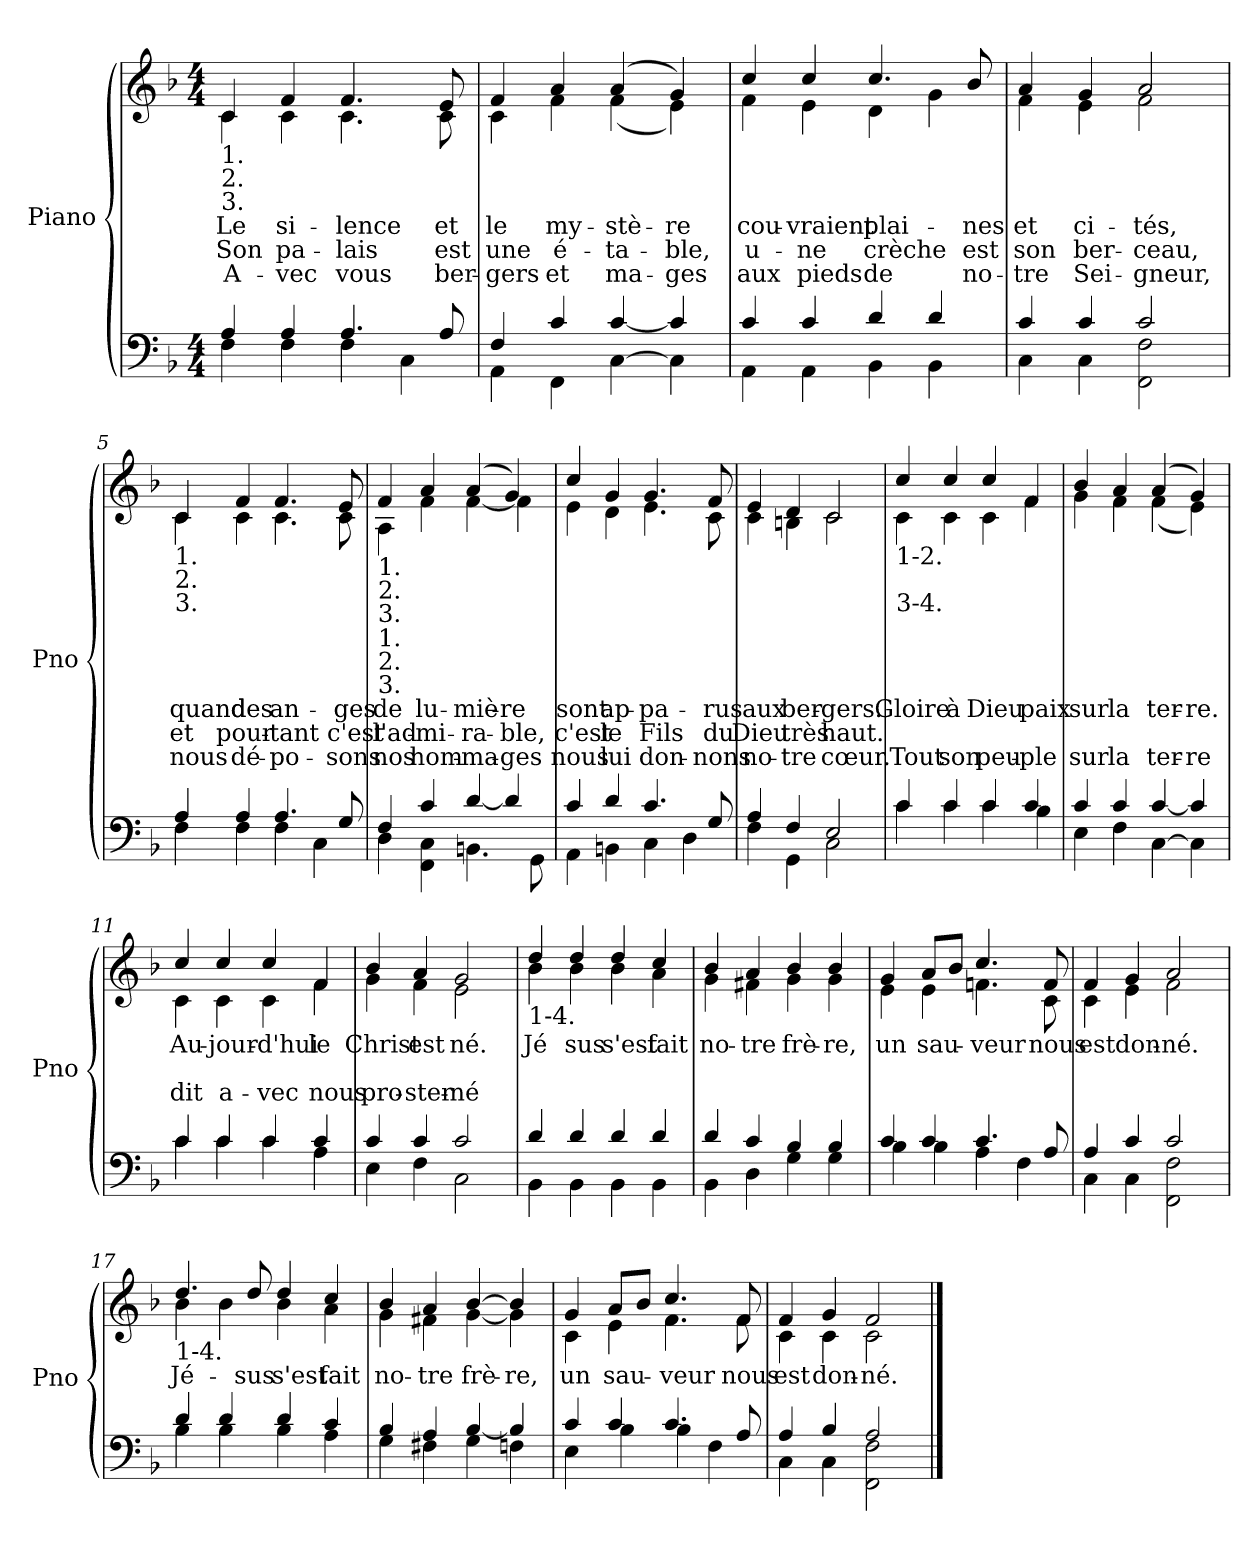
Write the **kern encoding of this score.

**kern	**kern	**text	**text	**text
*part1	*part1	*part1	*part1	*part1
*staff2	*staff1	*staff1	*staff1	*staff1
*I"Piano	*	*	*	*
*I'Pno	*	*	*	*
*clefF4	*clefG2	*	*	*
*k[b-]	*k[b-]	*	*	*
*F:	*F:	*	*	*
*M4/4	*M4/4	*	*	*
=1	=1	=1	=1	=1
*^	*^	*	*	*
*	*^	*	*	*	*	*
!	!	!	!LO:TX:b:t=1.\n2.\n3.	!	!	!	!
1ryy	4A/	4F\	4c/	4c\	Le	Son	A-
.	4A/	4F\	4f/	4c\	si-	pa-	-vec
.	4.A/	4F\	4.f/	4.c\	-lence	-lais	vous
.	.	4C\	.	.	.	.	.
.	8A/	.	8e/	8c\	et	est	ber-
=2	=2	=2	=2	=2	=2	=2	=2
1ryy	4F/	4AA\	4f/	4c\	le	une	-gers
.	4c/	4FF\	4a/	4f\	my-	é-	et
.	[4c/	[4C\	(4a/	(4f\	-stè-	-ta-	ma-
.	4c/]	4C\]	4g/)	4e\)	-re	-ble,	-ges
=3	=3	=3	=3	=3	=3	=3	=3
1ryy	4c/	4AA\	4cc/	4f\	cou-	u-	aux
.	4c/	4AA\	4cc/	4e\	-vraient	-ne	pieds
.	4d/	4BB-\	4.cc/	4d\	plai-	crèche	de
.	4d/	4BB-\	.	4g\	.	.	.
.	.	.	8b-/	.	-nes	est	no-
=4	=4	=4	=4	=4	=4	=4	=4
1ryy	4c/	4C\	4a/	4f\	et	son	-tre
.	4c/	4C\	4g/	4e\	ci-	ber-	Sei-
.	2c/	2FF\ 2F\	2a/	2f\	-tés,	-ceau,	-gneur,
!!LO:LB:g=z	!!
=5	=5	=5	=5	=5	=5	=5	=5
!	!	!	!LO:TX:b:t=1.\n2.\n3.	!	!	!	!
1ryy	4A/	4F\	4c/	4c\	quand	et	nous
.	4A/	4F\	4f/	4c\	des	pour-	dé-
.	4.A/	4F\	4.f/	4.c\	an-	-tant	-po-
.	.	4C\	.	.	.	.	.
.	8G/	.	8e/	8c\	-ges	c'est	-sons
=6	=6	=6	=6	=6	=6	=6	=6
!	!	!	!LO:TX:b:t=1.\n2.\n3.	!	!	!	!
!	!	!	!LO:TX:b:t=1.\n2.\n3.	!	!	!	!
1ryy	4F/	4D\	4f/	4A\	de	l'ad-	nos
.	4c/	4FF\ 4C\	4a/	4f\	lu-	-mi-	hom-
.	[4d/	4.BBn\	(4a/	[4f\	-miè-	-ra-	-ma-
.	4d/]	.	4g/)	4f\]	-re	-ble,	-ges
.	.	8GG\	.	.	.	.	.
=7	=7	=7	=7	=7	=7	=7	=7
1ryy	4c/	4AA\	4cc/	4e\	sont	c'est	nous
.	4d/	4BBn\	4g/	4d\	ap-	le	lui
.	4.c/	4C\	4.g/	4.e\	-pa-	Fils	don-
.	.	4D\	.	.	.	.	.
.	8G/	.	8f/	8c\	-rus	du	-nons
=8	=8	=8	=8	=8	=8	=8	=8
1ryy	4A/	4F\	4e/	4c\	aux	Dieu	no-
.	4F/	4GG\	4d/	4Bn\	ber-	très	-tre
.	2E/	2C\	2c/	2c\	-gers.	haut.	cœur.
!!LO:LB:g=z	!!
=9	=9	=9	=9	=9	=9	=9	=9
!	!	!	!LO:TX:b:t=1-2.\n\n3-4.	!	!	!	!
1ryy	4c/	4c\	4cc/	4c\	Gloire	.	Tout
.	4c/	4c\	4cc/	4c\	à	.	son
.	4c/	4c\	4cc/	4c\	Dieu	.	peu-
.	4c/	4B-\	4f/	4f\	paix	.	-ple
=10	=10	=10	=10	=10	=10	=10	=10
1ryy	4c/	4E\	4b-/	4g\	sur	.	sur
.	4c/	4F\	4a/	4f\	la	.	la
.	[4c/	[4C\	(4a/	(4f\	ter-	.	ter-
.	4c/]	4C\]	4g/)	4e\)	-re.	.	-re
=11	=11	=11	=11	=11	=11	=11	=11
1ryy	4c/	4c\	4cc/	4c\	Au-	.	dit
.	4c/	4c\	4cc/	4c\	-jour-	.	a-
.	4c/	4c\	4cc/	4c\	-d'hui	.	-vec
.	4c/	4A\	4f/	4f\	le	.	nous
=12	=12	=12	=12	=12	=12	=12	=12
1ryy	4c/	4E\	4b-/	4g\	Christ	.	pro-
.	4c/	4F\	4a/	4f\	est	.	-ster-
.	2c/	2C\	2g/	2e\	né.	.	-né
!!LO:LB:g=z	!!
=13	=13	=13	=13	=13	=13	=13	=13
!	!	!	!LO:TX:b:t=1-4.	!	!	!	!
1ryy	4d/	4BB-\	4dd/	4b-\	Jé	.	.
.	4d/	4BB-\	4dd/	4b-\	sus	.	.
.	4d/	4BB-\	4dd/	4b-\	s'est	.	.
.	4d/	4BB-\	4cc/	4a\	fait	.	.
=14	=14	=14	=14	=14	=14	=14	=14
1ryy	4d/	4BB-\	4b-/	4g\	no-	.	.
.	4c/	4D\	4a/	4f#X\	-tre	.	.
.	4B-/	4G\	4b-/	4g\	frè-	.	.
.	4B-/	4G\	4b-/	4g\	-re,	.	.
=15	=15	=15	=15	=15	=15	=15	=15
1ryy	4c/	4B-\	4g/	4e\	un	.	.
.	4c/	4B-\	8a/L	4e\	sau-	.	.
.	.	.	8b-/J	.	.	.	.
.	4.c/	4A\	4.cc/	4.fn\	-veur	.	.
.	.	4F\	.	.	.	.	.
.	8A/	.	8f/	8c\	nous	.	.
=16	=16	=16	=16	=16	=16	=16	=16
1ryy	4A/	4C\	4f/	4c\	est	.	.
.	4c/	4C\	4g/	4e\	don-	.	.
.	2c/	2FF\ 2F\	2a/	2f\	-né.	.	.
!!LO:LB:g=z	!!
=17	=17	=17	=17	=17	=17	=17	=17
!	!	!	!LO:TX:b:t=1-4.	!	!	!	!
1ryy	4d/	4B-\	4.dd/	4b-\	Jé-	.	.
.	4d/	4B-\	.	4b-\	.	.	.
.	.	.	8dd/	.	-sus	.	.
.	4d/	4B-\	4dd/	4b-\	s'est	.	.
.	4c/	4A\	4cc/	4a\	fait	.	.
=18	=18	=18	=18	=18	=18	=18	=18
1ryy	4B-/	4G\	4b-/	4g\	no-	.	.
.	4A/	4F#X\	4a/	4f#X\	-tre	.	.
.	[4B-/	4G\	[4b-/	[4g\	frè-	.	.
.	4B-/]	4Fn\	4b-/]	4g\]	-re,	.	.
=19	=19	=19	=19	=19	=19	=19	=19
1ryy	4c/	4E\	4g/	4c\	un	.	.
.	4c/	4B-\	8a/L	4e\	sau-	.	.
.	.	.	8b-/J	.	.	.	.
.	4.c/	4B-\	4.cc/	4.f\	-veur	.	.
.	.	4F\	.	.	.	.	.
.	8A/	.	8f/	8f\	nous	.	.
=20	=20	=20	=20	=20	=20	=20	=20
1ryy	4A/	4C\	4f/	4c\	est	.	.
.	4B-/	4C\	4g/	4c\	don-	.	.
.	2A/	2FF\ 2F\	2f/	2c\	-né.	.	.
*v	*v	*v	*	*	*	*	*
*	*v	*v	*	*	*
==	==	==	==	==
*-	*-	*-	*-	*-
